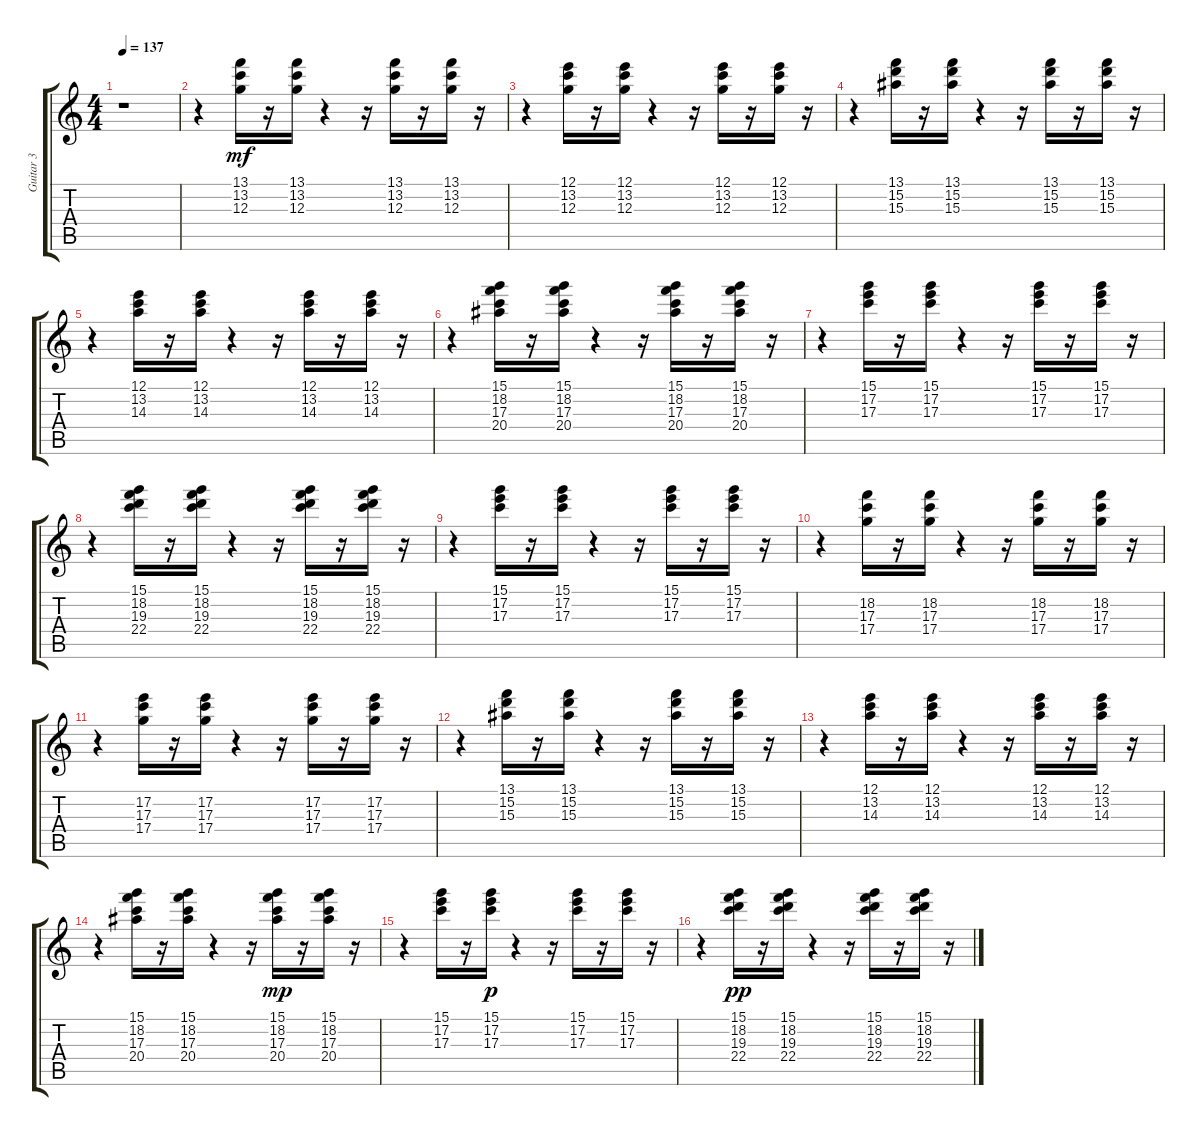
\track ("Guitar 3" "Guitar 3") {instrument overdrivenguitar}
\staff {score tabs}
\tuning (E4 B3 G3 D3 A2 E2) {hide}
\ts (4 4)
\tempo 137
\clef g2
\ks c
r.1{dy f} |
r.4 (13.1 13.2 12.3).16{dy mf} r.16 (13.1 13.2 12.3).16 r.4 r.16 (13.1 13.2 12.3).16 r.16 (13.1 13.2 12.3).16 r.16 |
r.4 (12.1 13.2 12.3).16 r.16 (12.1 13.2 12.3).16 r.4 r.16 (12.1 13.2 12.3).16 r.16 (12.1 13.2 12.3).16 r.16 |
r.4 (13.1 15.2 15.3).16 r.16 (13.1 15.2 15.3).16 r.4 r.16 (13.1 15.2 15.3).16 r.16 (13.1 15.2 15.3).16 r.16 |
r.4 (12.1 13.2 14.3).16 r.16 (12.1 13.2 14.3).16 r.4 r.16 (12.1 13.2 14.3).16 r.16 (12.1 13.2 14.3).16 r.16 |
r.4 (15.1 18.2 17.3 20.4).16 r.16 (15.1 18.2 17.3 20.4).16 r.4 r.16 (15.1 18.2 17.3 20.4).16 r.16 (15.1 18.2 17.3 20.4).16 r.16 |
r.4 (15.1 17.2 17.3).16 r.16 (15.1 17.2 17.3).16 r.4 r.16 (15.1 17.2 17.3).16 r.16 (15.1 17.2 17.3).16 r.16 |
r.4 (15.1 18.2 19.3 22.4).16 r.16 (15.1 18.2 19.3 22.4).16 r.4 r.16 (15.1 18.2 19.3 22.4).16 r.16 (15.1 18.2 19.3 22.4).16 r.16 |
r.4 (15.1 17.2 17.3).16 r.16 (15.1 17.2 17.3).16 r.4 r.16 (15.1 17.2 17.3).16 r.16 (15.1 17.2 17.3).16 r.16 |
r.4 (18.2 17.3 17.4).16 r.16 (18.2 17.3 17.4).16 r.4 r.16 (18.2 17.3 17.4).16 r.16 (18.2 17.3 17.4).16 r.16 |
r.4 (17.2 17.3 17.4).16 r.16 (17.2 17.3 17.4).16 r.4 r.16 (17.2 17.3 17.4).16 r.16 (17.2 17.3 17.4).16 r.16 |
r.4 (13.1 15.2 15.3).16 r.16 (13.1 15.2 15.3).16 r.4 r.16 (13.1 15.2 15.3).16 r.16 (13.1 15.2 15.3).16 r.16 |
r.4 (12.1 13.2 14.3).16 r.16 (12.1 13.2 14.3).16 r.4 r.16 (12.1 13.2 14.3).16 r.16 (12.1 13.2 14.3).16 r.16 |
r.4 (15.1 18.2 17.3 20.4).16 r.16 (15.1 18.2 17.3 20.4).16 r.4 r.16 (15.1 18.2 17.3 20.4).16{dy mp} r.16 (15.1 18.2 17.3 20.4).16 r.16 |
r.4 (15.1 17.2 17.3).16 r.16 (15.1 17.2 17.3).16{dy p} r.4 r.16 (15.1 17.2 17.3).16 r.16 (15.1 17.2 17.3).16 r.16 |
r.4 (15.1 18.2 19.3 22.4).16{dy pp} r.16 (15.1 18.2 19.3 22.4).16 r.4 r.16 (15.1 18.2 19.3 22.4).16 r.16 (15.1 18.2 19.3 22.4).16 r.16
